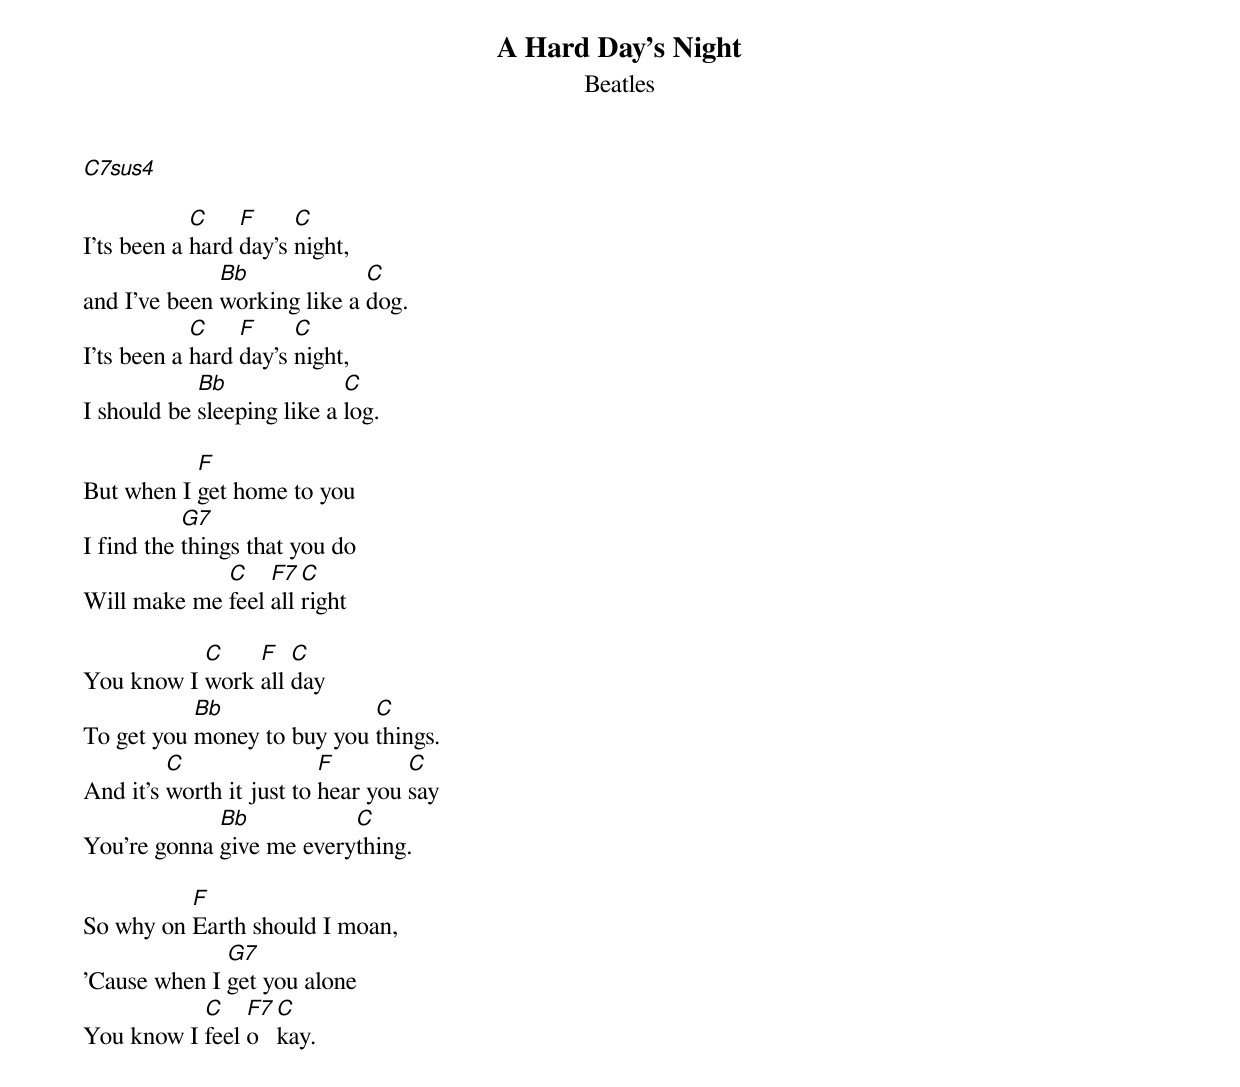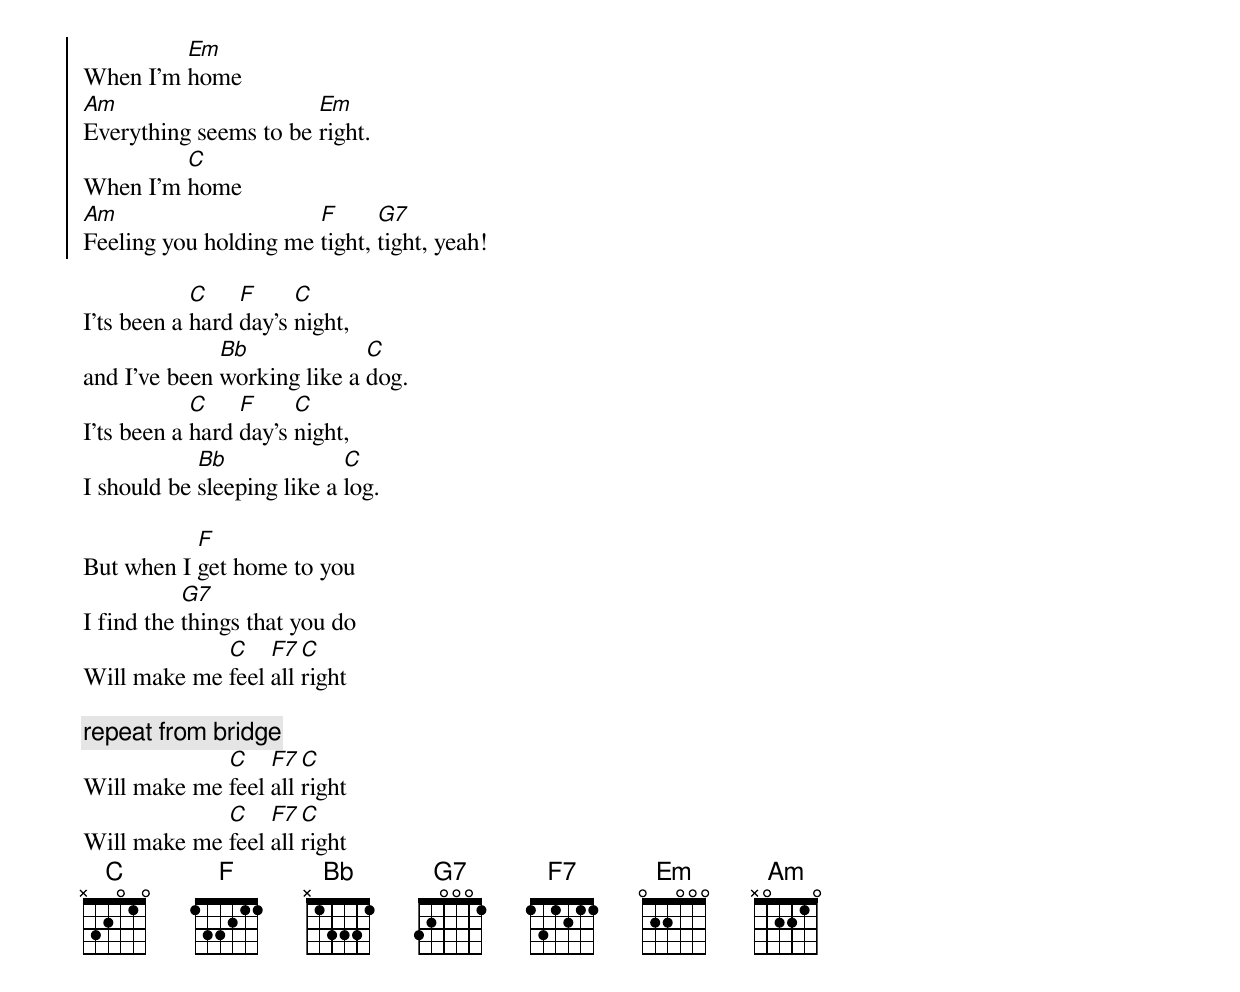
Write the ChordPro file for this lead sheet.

{t:A Hard Day's Night}
{st:Beatles}
{col:2}

[C7sus4]

I'ts been a [C]hard [F]day's [C]night,
and I've been [Bb]working like a [C]dog.
I'ts been a [C]hard [F]day's [C]night,
I should be [Bb]sleeping like a [C]log.

But when I [F]get home to you
I find the [G7]things that you do
Will make me [C]feel [F7]all [C]right

You know I [C]work [F]all [C]day
To get you [Bb]money to buy you [C]things.
And it's [C]worth it just to [F]hear you [C]say
You're gonna [Bb]give me every[C]thing.

So why on [F]Earth should I moan,
'Cause when I [G7]get you alone
You know I [C]feel [F7]o[C]kay.
{colb}

{soc}
When I'm [Em]home
[Am]Everything seems to be [Em]right.
When I'm [C]home
[Am]Feeling you holding me [F]tight, [G7]tight, yeah!
{eoc}

I'ts been a [C]hard [F]day's [C]night,
and I've been [Bb]working like a [C]dog.
I'ts been a [C]hard [F]day's [C]night,
I should be [Bb]sleeping like a [C]log.

But when I [F]get home to you
I find the [G7]things that you do
Will make me [C]feel [F7]all [C]right

{c:repeat from bridge}
Will make me [C]feel [F7]all [C]right
Will make me [C]feel [F7]all [C]right
